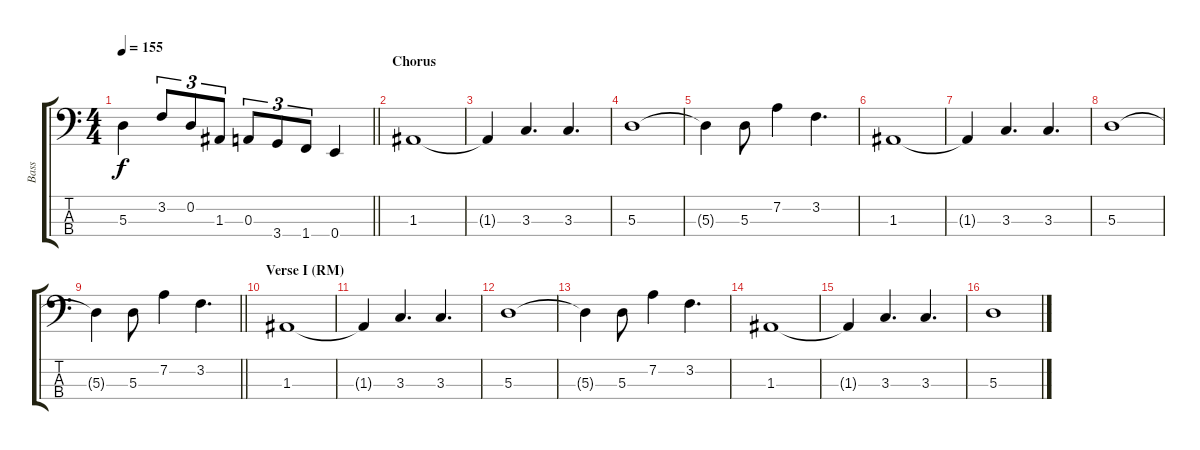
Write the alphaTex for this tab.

\track ("Bass" "Bass") {instrument synthbass2}
\staff {score tabs}
\tuning (G2 D2 A1 E1) {hide}
\ts (4 4)
\tempo 155
\clef f4
\barLineRight lightlight
\ks c
5.3{t}.4{dy f} 3.2.8{tu (3 2)} 0.2.8{tu (3 2)} 1.3.8{tu (3 2)} 0.3.8{tu (3 2)} 3.4.8{tu (3 2)} 1.4.8{tu (3 2)} 0.4.4 |
\section ("" "Chorus")
1.3.1 |
1.3{t}.4 3.3.4{d} 3.3.4{d} |
5.3.1 |
5.3{t}.4 5.3.8 7.2.4 3.2.4{d} |
1.3.1 |
1.3{t}.4 3.3.4{d} 3.3.4{d} |
5.3.1 |
\barLineRight lightlight
5.3{t}.4 5.3.8 7.2.4 3.2.4{d} |
\section ("" "Verse I (RM)")
1.3.1 |
1.3{t}.4 3.3.4{d} 3.3.4{d} |
5.3.1 |
5.3{t}.4 5.3.8 7.2.4 3.2.4{d} |
1.3.1 |
1.3{t}.4 3.3.4{d} 3.3.4{d} |
5.3.1
